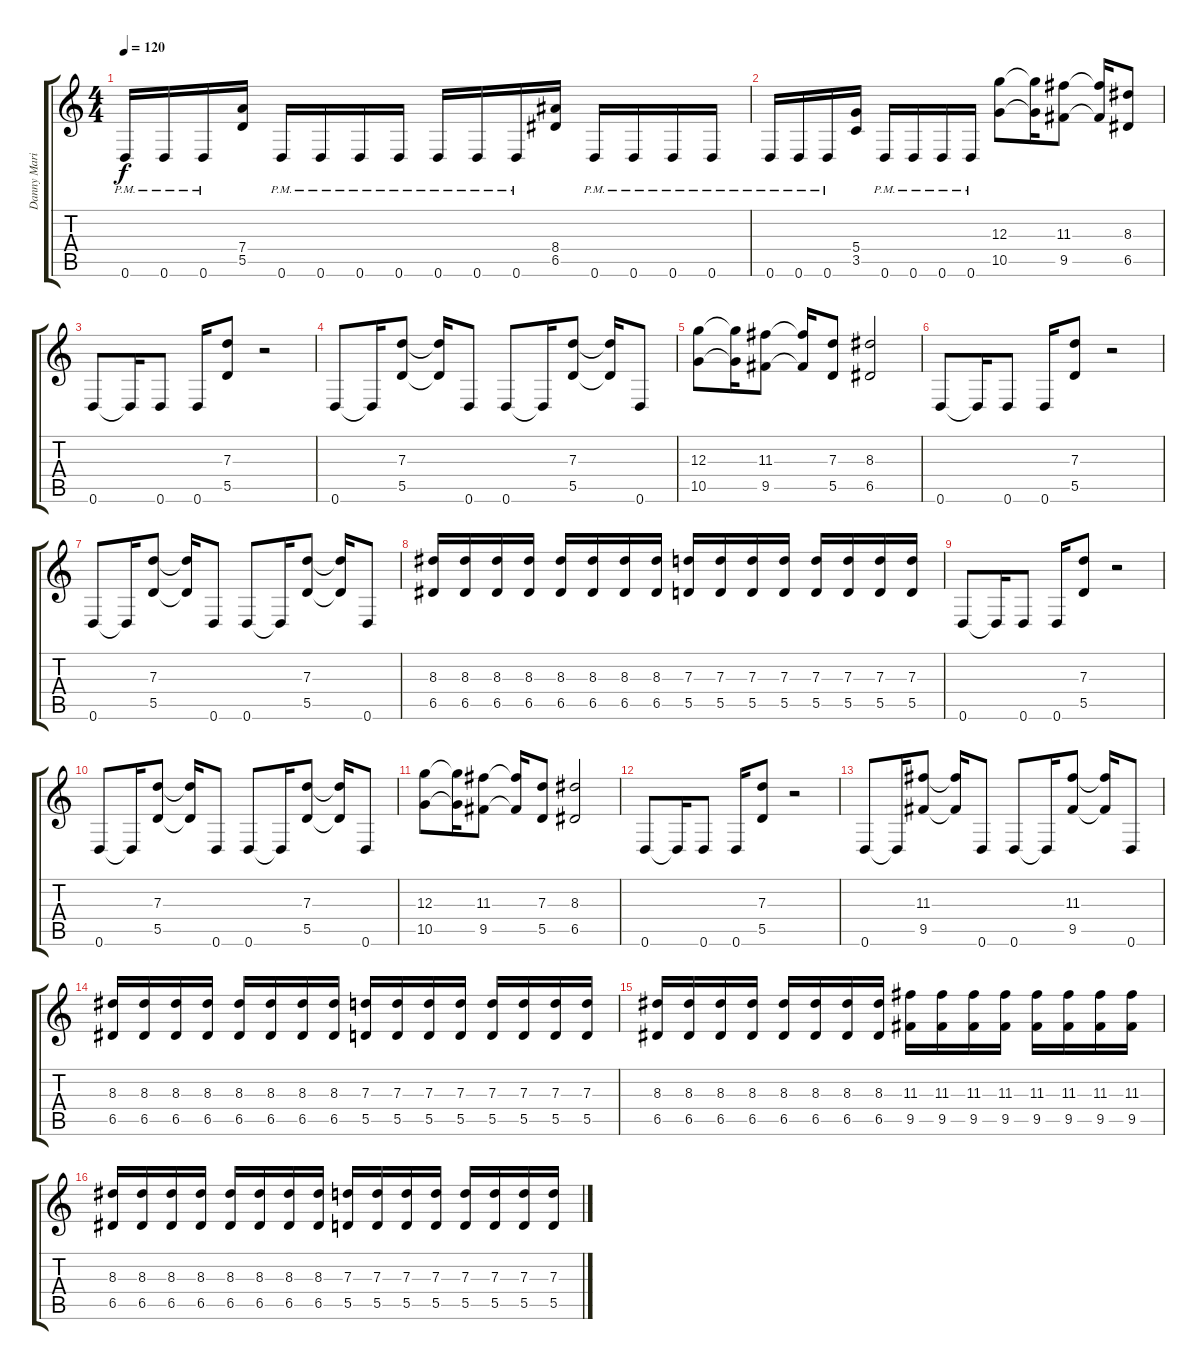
\track ("Danny Marino" "Danny Mari") {instrument distortionguitar}
\staff {score tabs}
\tuning (E4 B3 G3 D3 A2 D2) {hide}
\ts (4 4)
\tempo 120
\clef g2
\ks c
0.6{pm}.16{dy f} 0.6{pm}.16 0.6{pm}.16 (7.4 5.5).16 0.6{pm}.16 0.6{pm}.16 0.6{pm}.16 0.6{pm}.16 0.6{pm}.16 0.6{pm}.16 0.6{pm}.16 (8.4 6.5).16 0.6{pm}.16 0.6{pm}.16 0.6{pm}.16 0.6{pm}.16 |
0.6{pm}.16 0.6{pm}.16 0.6{pm}.16 (5.4 3.5).16 0.6{pm}.16 0.6{pm}.16 0.6{pm}.16 0.6{pm}.16 (12.3 10.5).8 (12.3{t} 10.5{t}).16 (11.3 9.5).8 (11.3{t} 9.5{t}).16 (8.3 6.5).8 |
0.6.8 0.6{t}.16 0.6.8 0.6.16 (7.3 5.5).8 r.2 |
0.6.8 0.6{t}.16 (7.3 5.5).8 (7.3{t} 5.5{t}).16 0.6.8 0.6.8 0.6{t}.16 (7.3 5.5).8 (7.3{t} 5.5{t}).16 0.6.8 |
(12.3 10.5).8 (12.3{t} 10.5{t}).16 (11.3 9.5).8 (11.3{t} 9.5{t}).16 (7.3 5.5).8 (8.3 6.5).2 |
0.6.8 0.6{t}.16 0.6.8 0.6.16 (7.3 5.5).8 r.2 |
0.6.8 0.6{t}.16 (7.3 5.5).8 (7.3{t} 5.5{t}).16 0.6.8 0.6.8 0.6{t}.16 (7.3 5.5).8 (7.3{t} 5.5{t}).16 0.6.8 |
(8.3 6.5).16 (8.3 6.5).16 (8.3 6.5).16 (8.3 6.5).16 (8.3 6.5).16 (8.3 6.5).16 (8.3 6.5).16 (8.3 6.5).16 (7.3 5.5).16 (7.3 5.5).16 (7.3 5.5).16 (7.3 5.5).16 (7.3 5.5).16 (7.3 5.5).16 (7.3 5.5).16 (7.3 5.5).16 |
0.6.8 0.6{t}.16 0.6.8 0.6.16 (7.3 5.5).8 r.2 |
0.6.8 0.6{t}.16 (7.3 5.5).8 (7.3{t} 5.5{t}).16 0.6.8 0.6.8 0.6{t}.16 (7.3 5.5).8 (7.3{t} 5.5{t}).16 0.6.8 |
(12.3 10.5).8 (12.3{t} 10.5{t}).16 (11.3 9.5).8 (11.3{t} 9.5{t}).16 (7.3 5.5).8 (8.3 6.5).2 |
0.6.8 0.6{t}.16 0.6.8 0.6.16 (7.3 5.5).8 r.2 |
0.6.8 0.6{t}.16 (11.3 9.5).8 (11.3{t} 9.5{t}).16 0.6.8 0.6.8 0.6{t}.16 (11.3 9.5).8 (11.3{t} 9.5{t}).16 0.6.8 |
(8.3 6.5).16 (8.3 6.5).16 (8.3 6.5).16 (8.3 6.5).16 (8.3 6.5).16 (8.3 6.5).16 (8.3 6.5).16 (8.3 6.5).16 (7.3 5.5).16 (7.3 5.5).16 (7.3 5.5).16 (7.3 5.5).16 (7.3 5.5).16 (7.3 5.5).16 (7.3 5.5).16 (7.3 5.5).16 |
(8.3 6.5).16 (8.3 6.5).16 (8.3 6.5).16 (8.3 6.5).16 (8.3 6.5).16 (8.3 6.5).16 (8.3 6.5).16 (8.3 6.5).16 (11.3 9.5).16 (11.3 9.5).16 (11.3 9.5).16 (11.3 9.5).16 (11.3 9.5).16 (11.3 9.5).16 (11.3 9.5).16 (11.3 9.5).16 |
(8.3 6.5).16 (8.3 6.5).16 (8.3 6.5).16 (8.3 6.5).16 (8.3 6.5).16 (8.3 6.5).16 (8.3 6.5).16 (8.3 6.5).16 (7.3 5.5).16 (7.3 5.5).16 (7.3 5.5).16 (7.3 5.5).16 (7.3 5.5).16 (7.3 5.5).16 (7.3 5.5).16 (7.3 5.5).16
